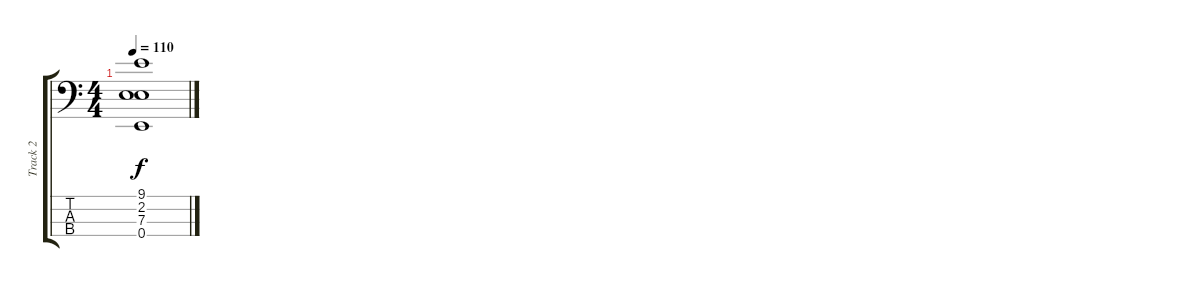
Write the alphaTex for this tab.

\track ("Track 2" "Track 2") {instrument acousticguitarnylon}
\staff {score tabs}
\tuning (G2 D2 A1 E1) {hide}
\ts (4 4)
\tempo 110
\clef f4
\ks c
(9.1 2.2 7.3 0.4).1{dy f}
